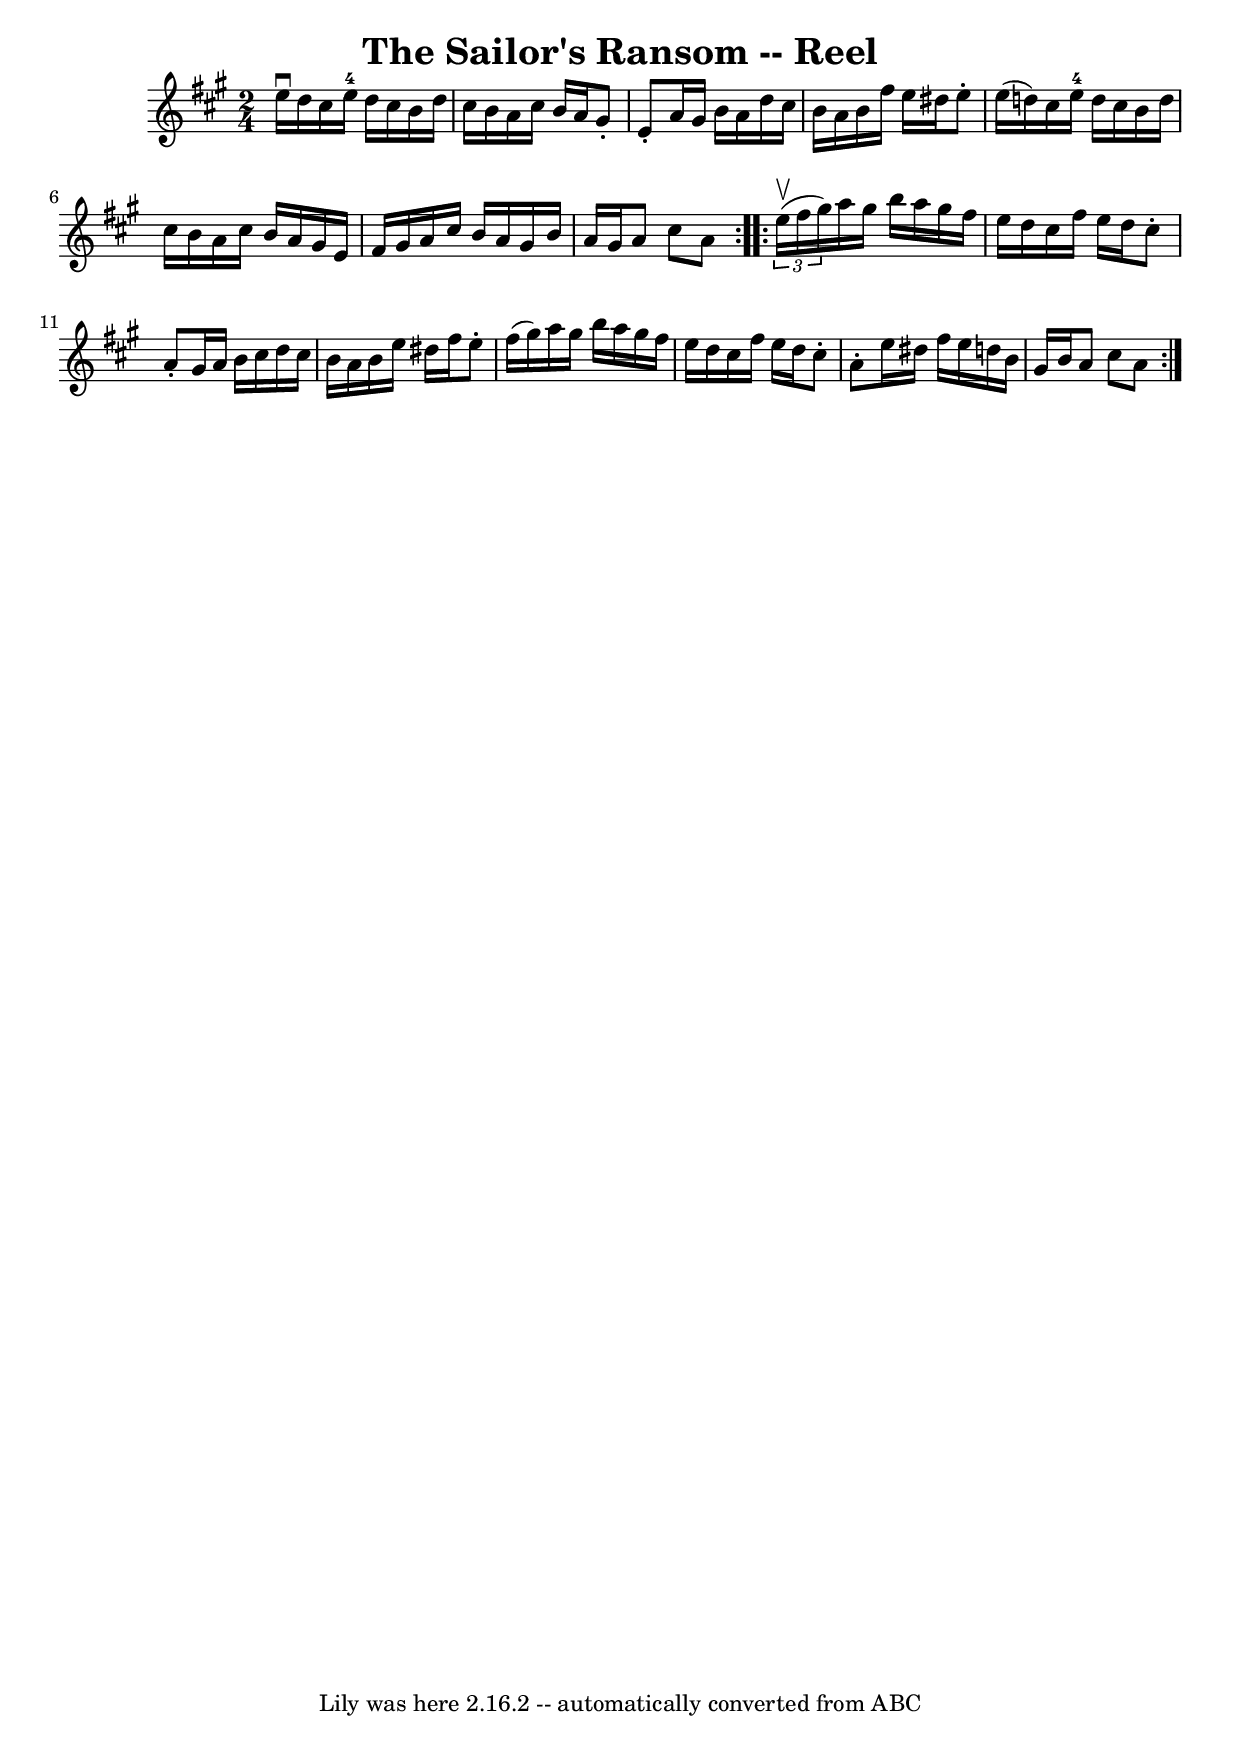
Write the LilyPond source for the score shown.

\version "2.16.2"
\include "Mammoth.ily"
\header {
  %% book = "Ryan's Mammoth Collection"
  crossRefNumber = "1"
  footnotes = "\\\\383"
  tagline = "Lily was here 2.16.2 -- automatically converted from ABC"
  title = "The Sailor's Ransom -- Reel"

}
voicedefault =  {



  \repeat volta 2 {

    \time 2/4 
    \key a \major
    e''16^\downbow d''16  |
    cis''16    
    e''16-4 d''16 cis''16 b'16 d''16 cis''16 b'16    |
    
    a'16 cis''16 b'16 a'16 gis'8-. e'8-.   |
    a'16    
    gis'16 b'16 a'16 d''16 cis''16 b'16 a'16    |
    b'16   
    fis''16 e''16 dis''16 e''8-. e''16 (d''!16)   |
    
    cis''16 e''16-4 d''16 cis''16 b'16 d''16 cis''16 b'16     |
    a'16 cis''16 b'16 a'16 gis'16 e'16 fis'16    
    gis'16    |
    a'16 cis''16 b'16 a'16 gis'16 b'16 a'16  
    gis'16    |
    a'8 cis''8 a'8    
  }     
  \repeat volta 2 {
    
    \times 2/3 { e''16^\upbow(fis''16 gis''16) 
	       } |
    a''16    
    gis''16 b''16 a''16 gis''16 fis''16 e''16 d''16    |
    
    cis''16 fis''16 e''16 d''16 cis''8-. a'8-.   |
    gis'16  
    a'16 b'16 cis''16 d''16 cis''16 b'16 a'16    |
    
    b'16 e''16 dis''16 fis''16 e''8-. fis''16 (gis''16)    |
    a''16 gis''16 b''16 a''16 gis''16 fis''16 e''16  
    d''16    |
    cis''16 fis''16 e''16 d''16 cis''8-. a'8-.   |
    e''16 dis''16 fis''16 e''16 d''!16 b'16    
    gis'16 b'16    |
    a'8 cis''8 a'8    
  }   

}

\score{
  <<

    \context Staff="default"
    {
      \voicedefault 
      
    }

  >>
  \layout {
    
  }
  \midi {
  }

}
